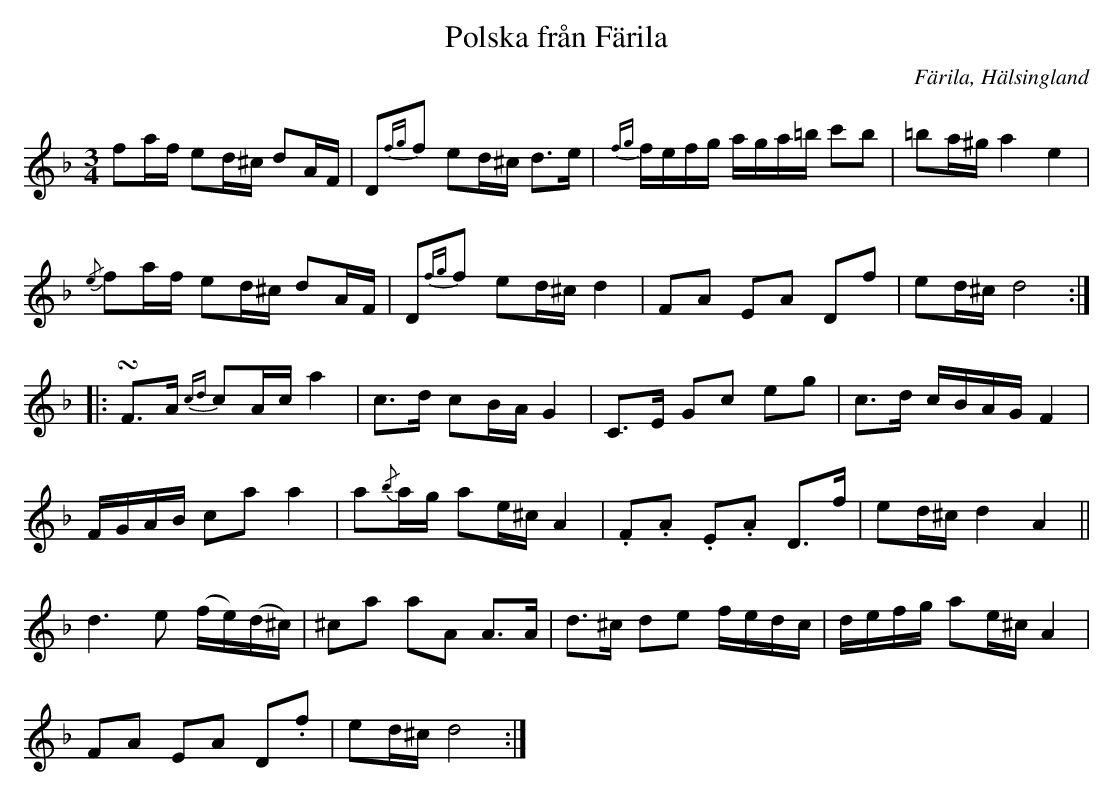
X:1
T: Polska från Färila
O: Färila, Hälsingland
M: 3/4
L: 1/16
K: Dm
f2af e2d^c d2AF | D2{fg}f2 e2d^c d2>e2 | {fg}fefg aga=b c'2b2 | =b2a^g a4 e4 |
{/e}f2af e2d^c d2AF | D2{fg}f2 e2d^c d4 | F2A2 E2A2 D2f2 | e2d^c d8 ::
!turn!F2>A2 {cd}c2Ac a4 | c2>d2 c2BA G4 | C2>E2 G2c2 e2g2 | c2>d2 cBAG F4 |
FGAB c2a2 a4 | a2{/b}ag a2e^c A4 | .F2.A2 .E2.A2 D2>f2 | e2d^c d4 A4 ||
d6e2 (fe)(d^c) | ^c2a2 a2A2 A2>A2 | d2>^c2 d2e2 fedc | defg a2e^c A4 |
F2A2 E2A2 D2.f2 | e2d^c d8 :|
